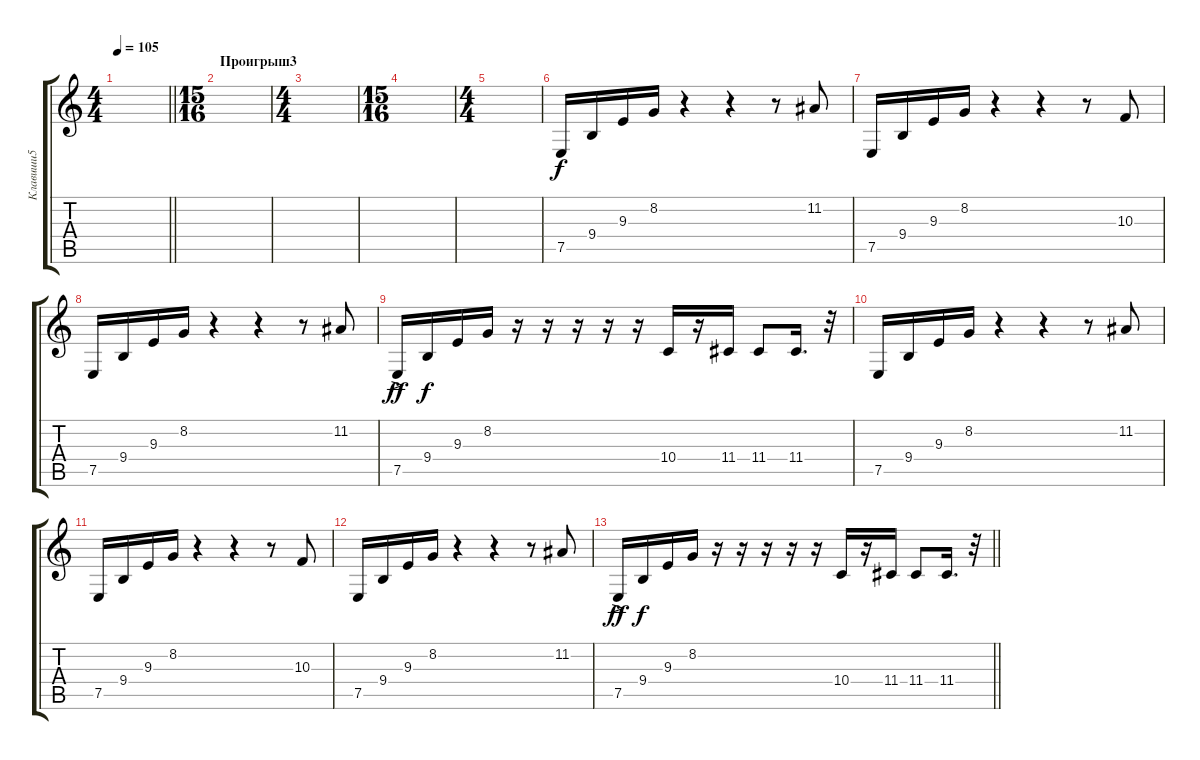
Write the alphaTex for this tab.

\track ("Клавиши5" "Клавиши5") {instrument musicbox}
\staff {score tabs}
\tuning (E4 B3 G3 D3 A2 E2) {hide}
\ts (4 4)
\tempo 105
\clef g2
\barLineRight lightlight
\ks c
|
\ts (15 16)
\section ("" "Проигрыш3")
|
\ts (4 4)
|
\ts (15 16)
|
\ts (4 4)
|
7.5.16 9.4.16 9.3.16 8.2.16 r.4 r.4 r.8 11.2.8 |
7.5.16 9.4.16 9.3.16 8.2.16 r.4 r.4 r.8 10.3.8 |
7.5.16 9.4.16 9.3.16 8.2.16 r.4 r.4 r.8 11.2.8 |
7.5{ac}.16{dy ff} 9.4.16{dy f} 9.3.16 8.2.16 r.16 r.16 r.16 r.16 r.16 10.4.16 r.16 11.4.16 11.4.8 11.4.16{d} r.32 |
7.5.16 9.4.16 9.3.16 8.2.16 r.4 r.4 r.8 11.2.8 |
7.5.16 9.4.16 9.3.16 8.2.16 r.4 r.4 r.8 10.3.8 |
7.5.16 9.4.16 9.3.16 8.2.16 r.4 r.4 r.8 11.2.8 |
\barLineRight lightlight
7.5{ac}.16{dy ff} 9.4.16{dy f} 9.3.16 8.2.16 r.16 r.16 r.16 r.16 r.16 10.4.16 r.16 11.4.16 11.4.8 11.4.16{d} r.32
